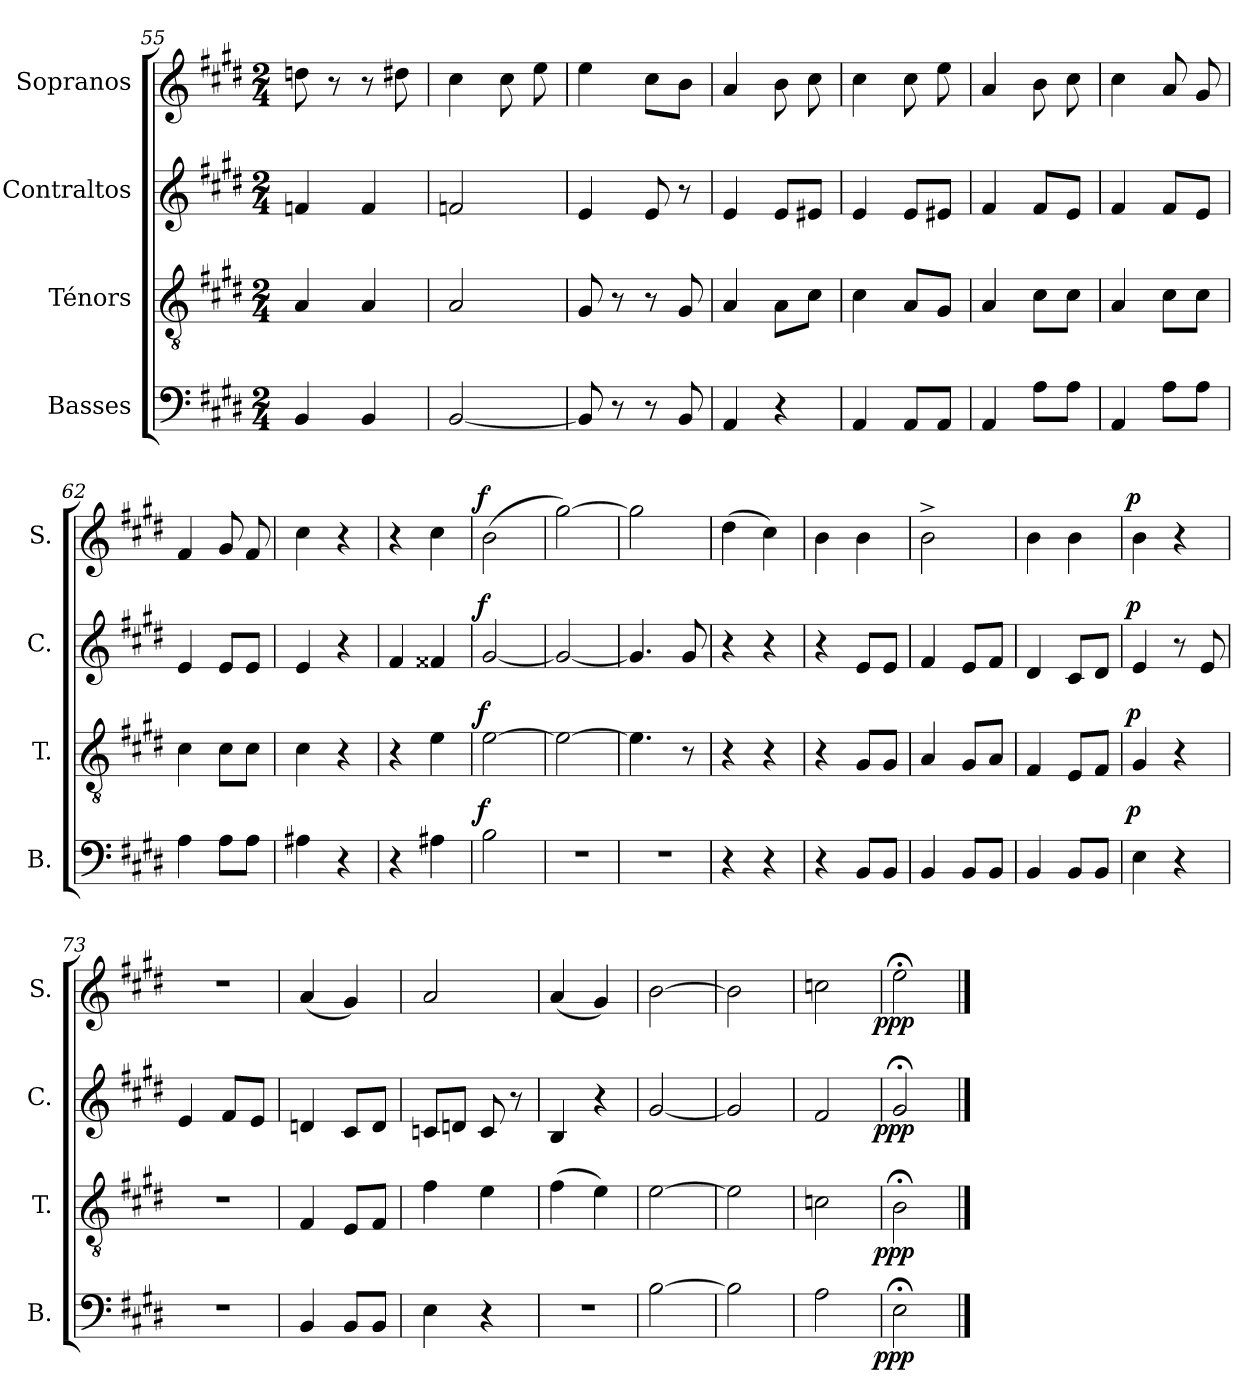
**kern	**dynam	**kern	**dynam	**kern	**dynam	**kern	**dynam
*part4	*part4	*part3	*part3	*part2	*part2	*part1	*part1
*staff4	*staff4	*staff3	*staff3	*staff2	*staff2	*staff1	*staff1
*I"Basses	*	*I"Ténors	*	*I"Contraltos	*	*I"Sopranos	*
*I'B.	*	*I'T.	*	*I'C.	*	*I'S.	*
*clefF4	*	*clefGv2	*	*clefG2	*	*clefG2	*
*k[f#c#g#d#]	*	*k[f#c#g#d#]	*	*k[f#c#g#d#]	*	*k[f#c#g#d#]	*
*E:	*	*E:	*	*E:	*	*E:	*
*M2/4	*	*M2/4	*	*M2/4	*	*M2/4	*
=55	=55	=55	=55	=55	=55	=55	=55
4BB/	.	4A/	.	4fn/	.	8ddn\	.
.	.	.	.	.	.	8r	.
4BB/	.	4A/	.	4f/	.	8r	.
.	.	.	.	.	.	8dd#X\	.
=56	=56	=56	=56	=56	=56	=56	=56
[2BB/	.	2A/	.	2fn/	.	4cc#\	.
.	.	.	.	.	.	8cc#\	.
.	.	.	.	.	.	8ee\	.
!!LO:PB:g=z
=57	=57	=57	=57	=57	=57	=57	=57
8BB/]	.	8G#/	.	4e/	.	4ee\	.
8r	.	8r	.	.	.	.	.
8r	.	8r	.	8e/	.	8cc#\L	.
8BB/	.	8G#/	.	8r	.	8b\J	.
=58	=58	=58	=58	=58	=58	=58	=58
4AA/	.	4A/	.	4e/	.	4a/	.
4r	.	8A\L	.	8e/L	.	8b\	.
.	.	8c#\J	.	8e#X/J	.	8cc#\	.
=59	=59	=59	=59	=59	=59	=59	=59
!	!LO:DY:a	!	!LO:DY:a	!	!LO:DY:a	!	!LO:DY:a
4AA/	cresc.	4c#\	cresc.	4e/	cresc.	4cc#\	cresc.
8AA/L	.	8A/L	.	8e/L	.	8cc#\	.
8AA/J	.	8G#/J	.	8e#X/J	.	8ee\	.
=60	=60	=60	=60	=60	=60	=60	=60
4AA/	.	4A/	.	4f#/	.	4a/	.
8A\L	.	8c#\L	.	8f#/L	.	8b\	.
8A\J	.	8c#\J	.	8e/J	.	8cc#\	.
=61	=61	=61	=61	=61	=61	=61	=61
4AA/	.	4A/	.	4f#/	.	4cc#\	.
8A\L	.	8c#\L	.	8f#/L	.	8a/	.
8A\J	.	8c#\J	.	8e/J	.	8g#/	.
=62	=62	=62	=62	=62	=62	=62	=62
4A\	.	4c#\	.	4e/	.	4f#/	.
8A\L	.	8c#\L	.	8e/L	.	8g#/	.
8A\J	.	8c#\J	.	8e/J	.	8f#/	.
=63	=63	=63	=63	=63	=63	=63	=63
4A#X\	.	4c#\	.	4e/	.	4cc#\	.
4r	.	4r	.	4r	.	4r	.
=64	=64	=64	=64	=64	=64	=64	=64
4r	.	4r	.	4f#/	.	4r	.
4A#X\	.	4e\	.	4f##/	.	4cc#\	.
!!LO:LB:g=z
=65	=65	=65	=65	=65	=65	=65	=65
!	!LO:DY:a:cj	!	!LO:DY:a:cj	!	!LO:DY:a:cj	!	!LO:DY:a:cj
2B\	f	[2e\	f	[2g#/	f	(>2b\	f
=66	=66	=66	=66	=66	=66	=66	=66
2r	.	2e\_	.	2g#/_	.	[2gg#\)	.
=67	=67	=67	=67	=67	=67	=67	=67
2r	.	4.e\]	.	4.g#/]	.	2gg#\]	.
.	.	8r	.	8g#/	.	.	.
=68	=68	=68	=68	=68	=68	=68	=68
4r	.	4r	.	4r	.	(>4dd#\	.
4r	.	4r	.	4r	.	4cc#\)	.
=69	=69	=69	=69	=69	=69	=69	=69
4r	.	4r	.	4r	.	4b\	.
8BB/L	.	8G#/L	.	8e/L	.	4b\	.
8BB/J	.	8G#/J	.	8e/J	.	.	.
=70	=70	=70	=70	=70	=70	=70	=70
4BB/	.	4A/	.	4f#/	.	2b^>\	.
8BB/L	.	8G#/L	.	8e/L	.	.	.
8BB/J	.	8A/J	.	8f#/J	.	.	.
=71	=71	=71	=71	=71	=71	=71	=71
!	!LO:DY:a	!	!LO:DY:a	!	!	!	!LO:DY:a
!	!	!	!	!	!	!	!LO:DY:n=1:b
4BB/	dim.	4F#/	dim.	4d#/	.	4b\	dim. dim.
8BB/L	.	8E/L	.	8c#/L	.	4b\	.
8BB/J	.	8F#/J	.	8d#/J	.	.	.
=72	=72	=72	=72	=72	=72	=72	=72
!	!LO:DY:a:cj	!	!LO:DY:a:cj	!	!LO:DY:a:cj	!	!LO:DY:a:cj
4E\	p	4G#/	p	4e/	p	4b\	p
4r	.	4r	.	8r	.	4r	.
.	.	.	.	8e/	.	.	.
=73	=73	=73	=73	=73	=73	=73	=73
2r	.	2r	.	4e/	.	2r	.
.	.	.	.	8f#/L	.	.	.
.	.	.	.	8e/J	.	.	.
!!LO:PB:g=z
=74	=74	=74	=74	=74	=74	=74	=74
!	!LO:DY:b	!	!LO:DY:b	!	!LO:DY:b	!	!LO:DY:b
4BB/	dim.	4F#/	dim.	4dn/	dim.	(<4a/	dim.
8BB/L	.	8E/L	.	8c#/L	.	4g#/)	.
8BB/J	.	8F#/J	.	8d/J	.	.	.
=75	=75	=75	=75	=75	=75	=75	=75
4E\	.	4f#\	.	8cn/L	.	2a/	.
.	.	.	.	8dn/J	.	.	.
4r	.	4e\	.	8c/	.	.	.
.	.	.	.	8r	.	.	.
=76	=76	=76	=76	=76	=76	=76	=76
2r	.	(>4f#\	.	4B/	.	(<4a/	.
.	.	4e\)	.	4r	.	4g#/)	.
=77	=77	=77	=77	=77	=77	=77	=77
!	!LO:DY:b	!	!	!	!	!	!
!	!LO:DY:n=1:a:cj	!	!LO:DY:b	!	!LO:DY:b	!	!LO:DY:b
[2B\	dim. pp	[2e\	dim.	[2g#/	dim.	[2b\	dim.
=78	=78	=78	=78	=78	=78	=78	=78
!	!LO:DY:b	!	!	!	!	!	!
2B\]	dim.	2e\]	.	2g#/]	.	2b\]	.
=79	=79	=79	=79	=79	=79	=79	=79
2A\	.	2cn\	.	2f#/	.	2ccn\	.
=80	=80	=80	=80	=80	=80	=80	=80
!	!LO:DY:b:cj	!	!LO:DY:b:cj	!	!LO:DY:b:cj	!	!LO:DY:b:cj
2E;<\	ppp	2B;<\	ppp	2g#;</	ppp	2ee;<\	ppp
==	==	==	==	==	==	==	==
*-	*-	*-	*-	*-	*-	*-	*-
